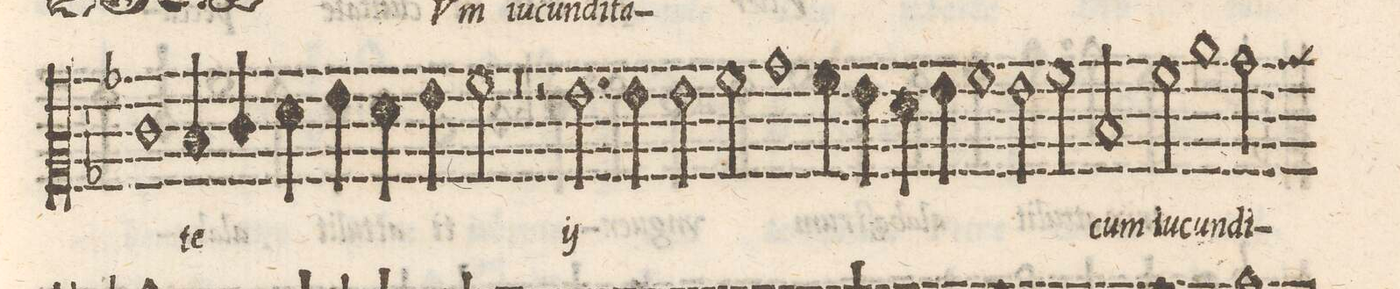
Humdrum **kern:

**kern	**text
*I"ALTVS	*
*clefC2	*
*k[b-]	*
*met(C|)	*
*M2/1	*
1e	.
=5-	=5-
4d/	-te
4e/	.
4f\	.
4g\	.
4f\	.
4g\	.
2a\	.
=6-	=6-
0r	.
=7-	=7-
2r	.
*	*ij
2.g\	CVm
4g\	iu-
2g\	-cun-
=8-	=8-
2a\	-di-
1b-	-ta-
4a\	.
4g\	.
=9-	=9-
4f\	.
4g\	.
1a	.
2g\	.
=10-	=10-
2a\	-te
*	*Xij
2d/	cum
2a\	iu-
1cc\	-cun-
=11-	=11-
2b-\	-di-
*custos:b	*
*-	*-
